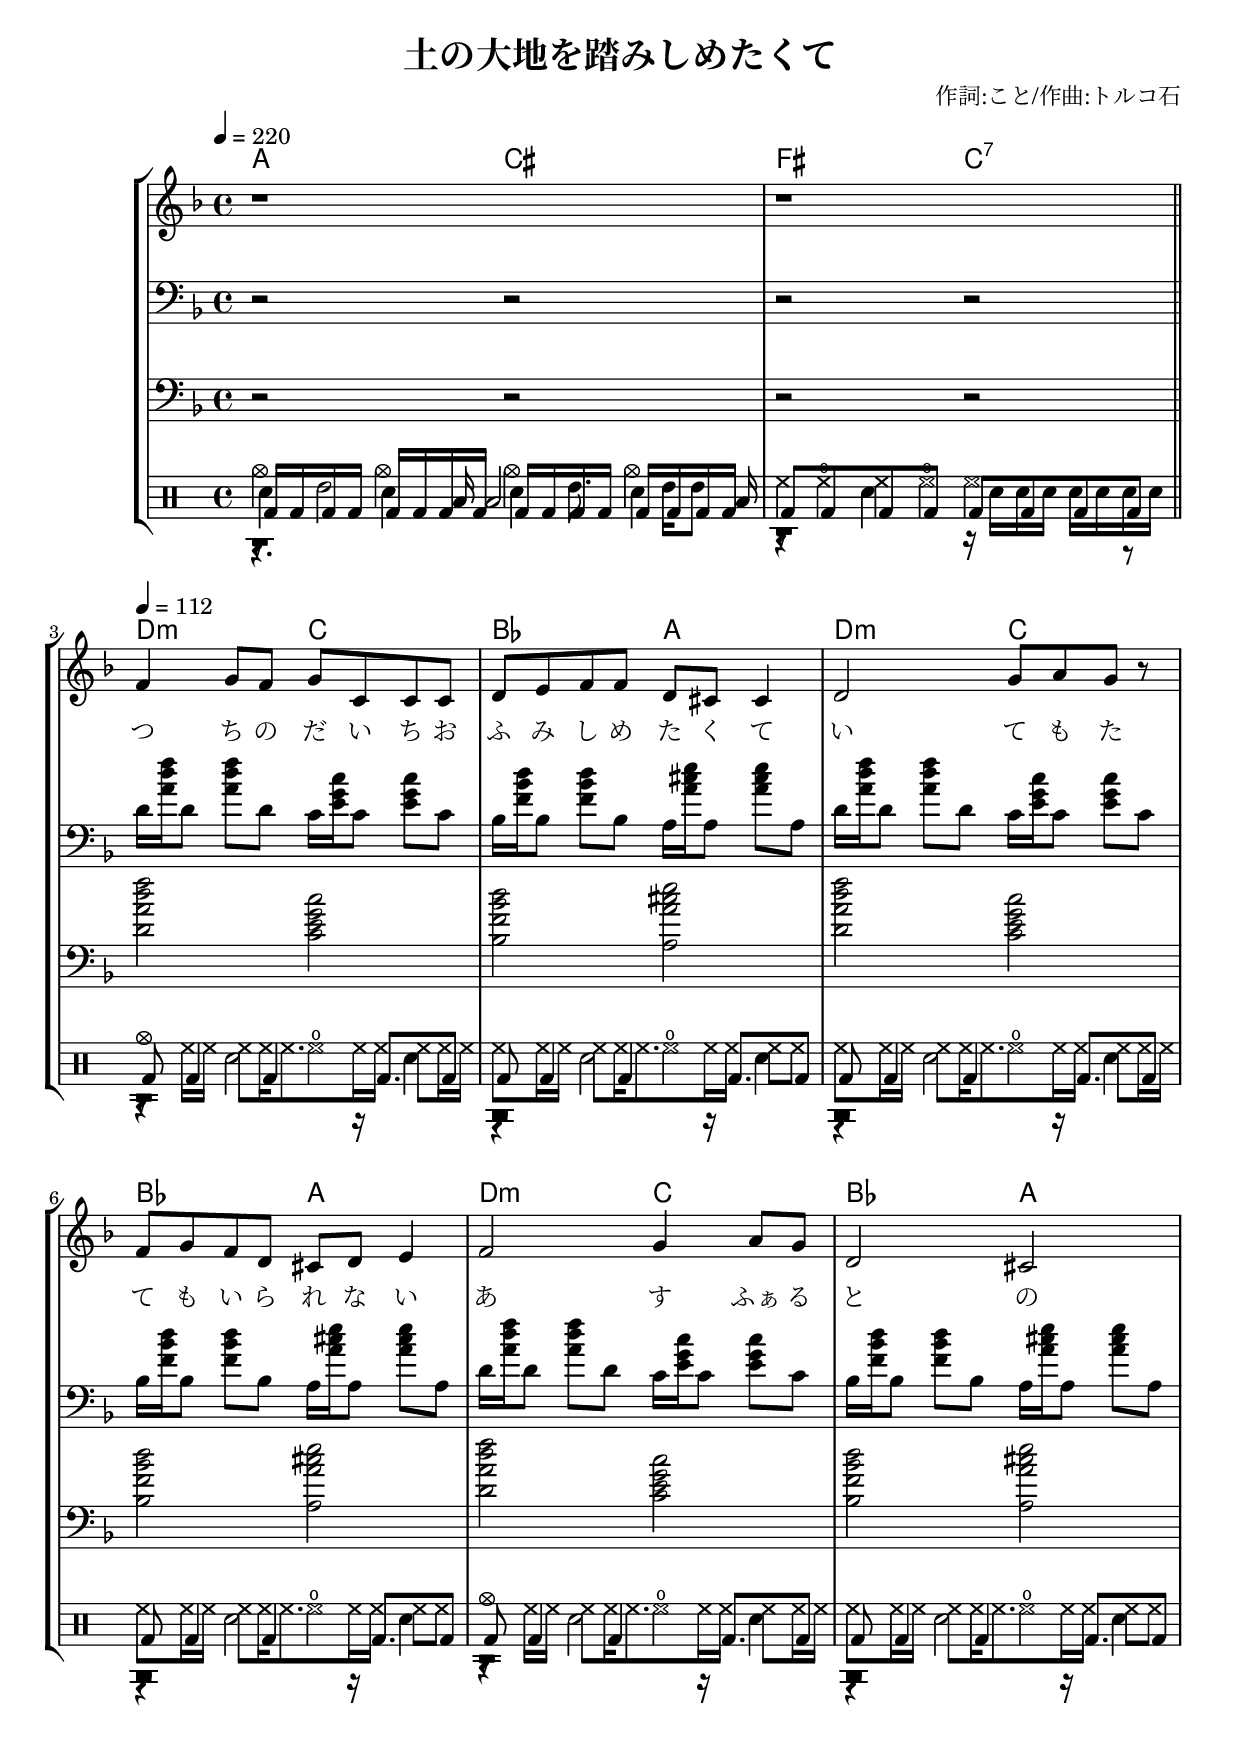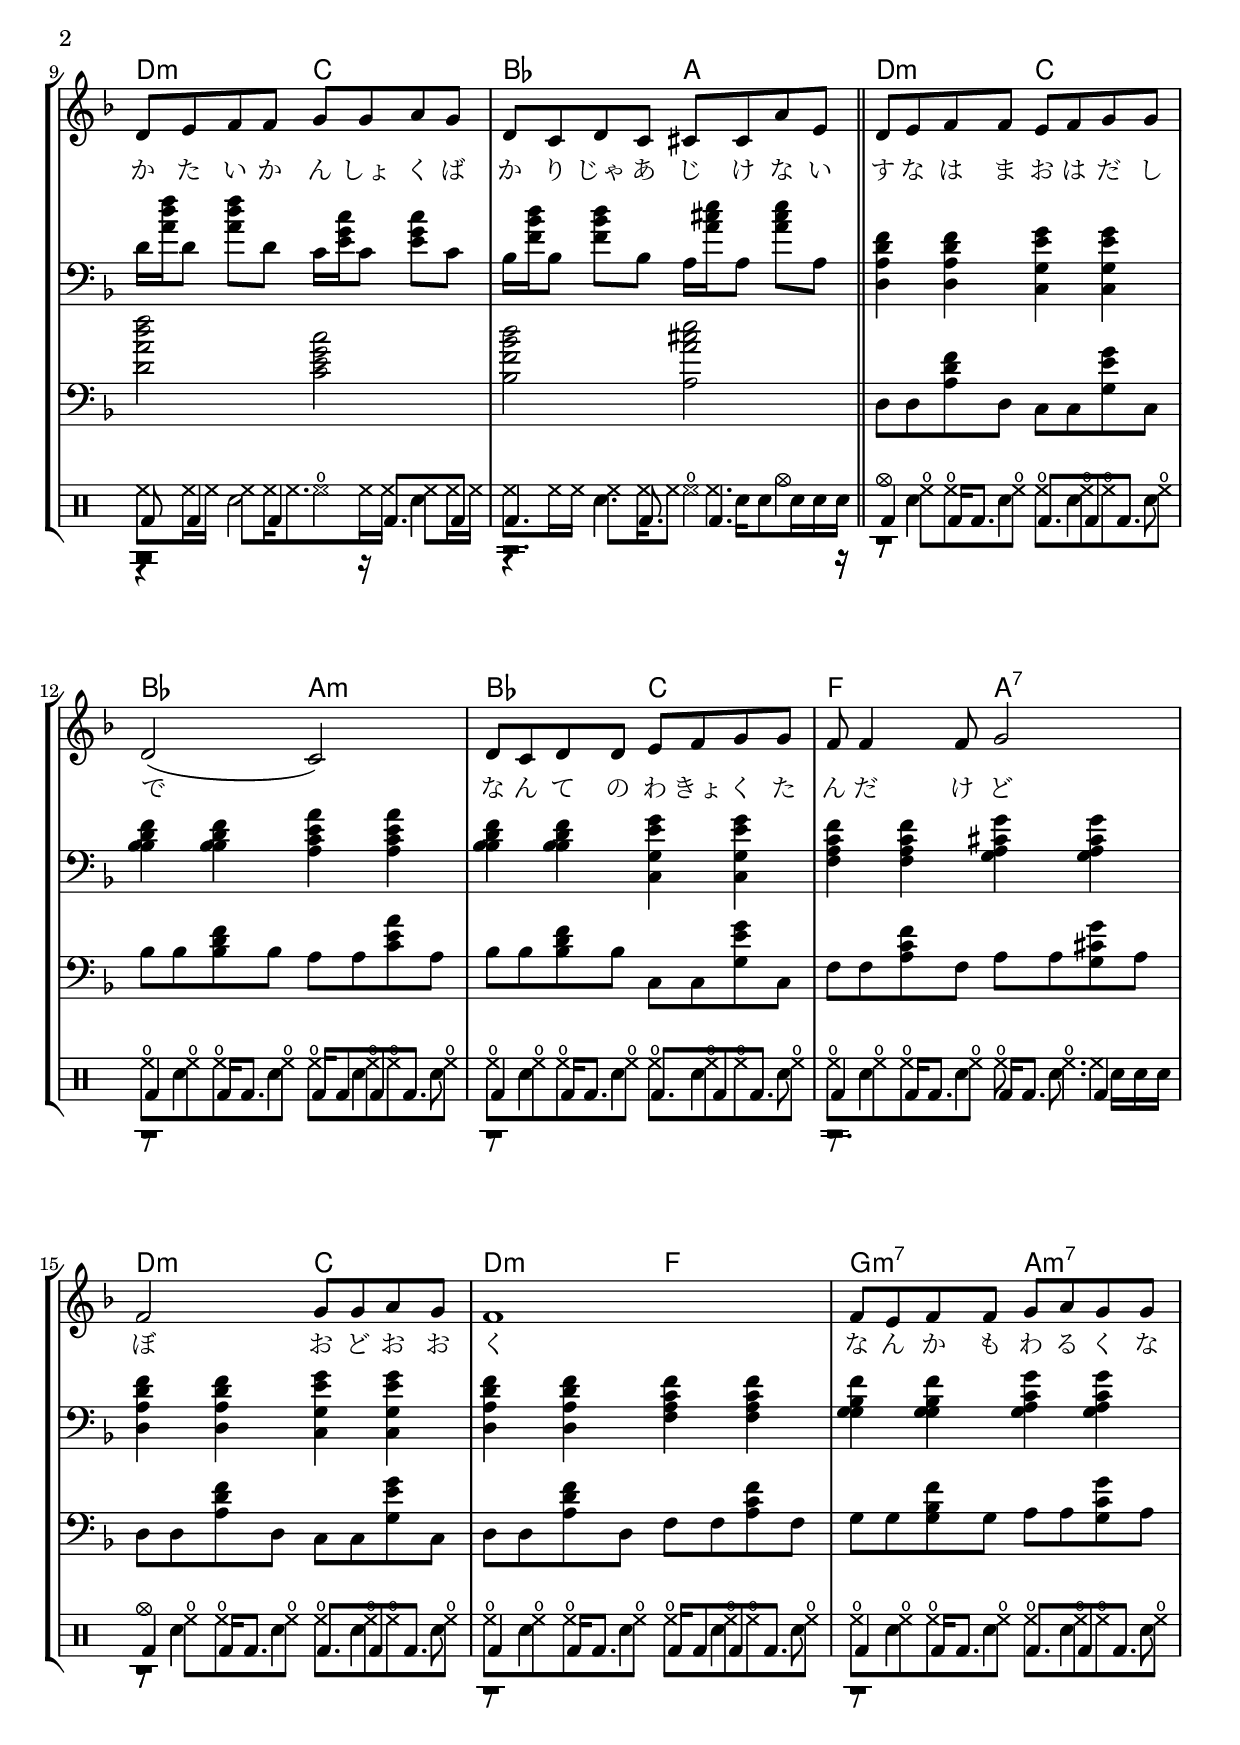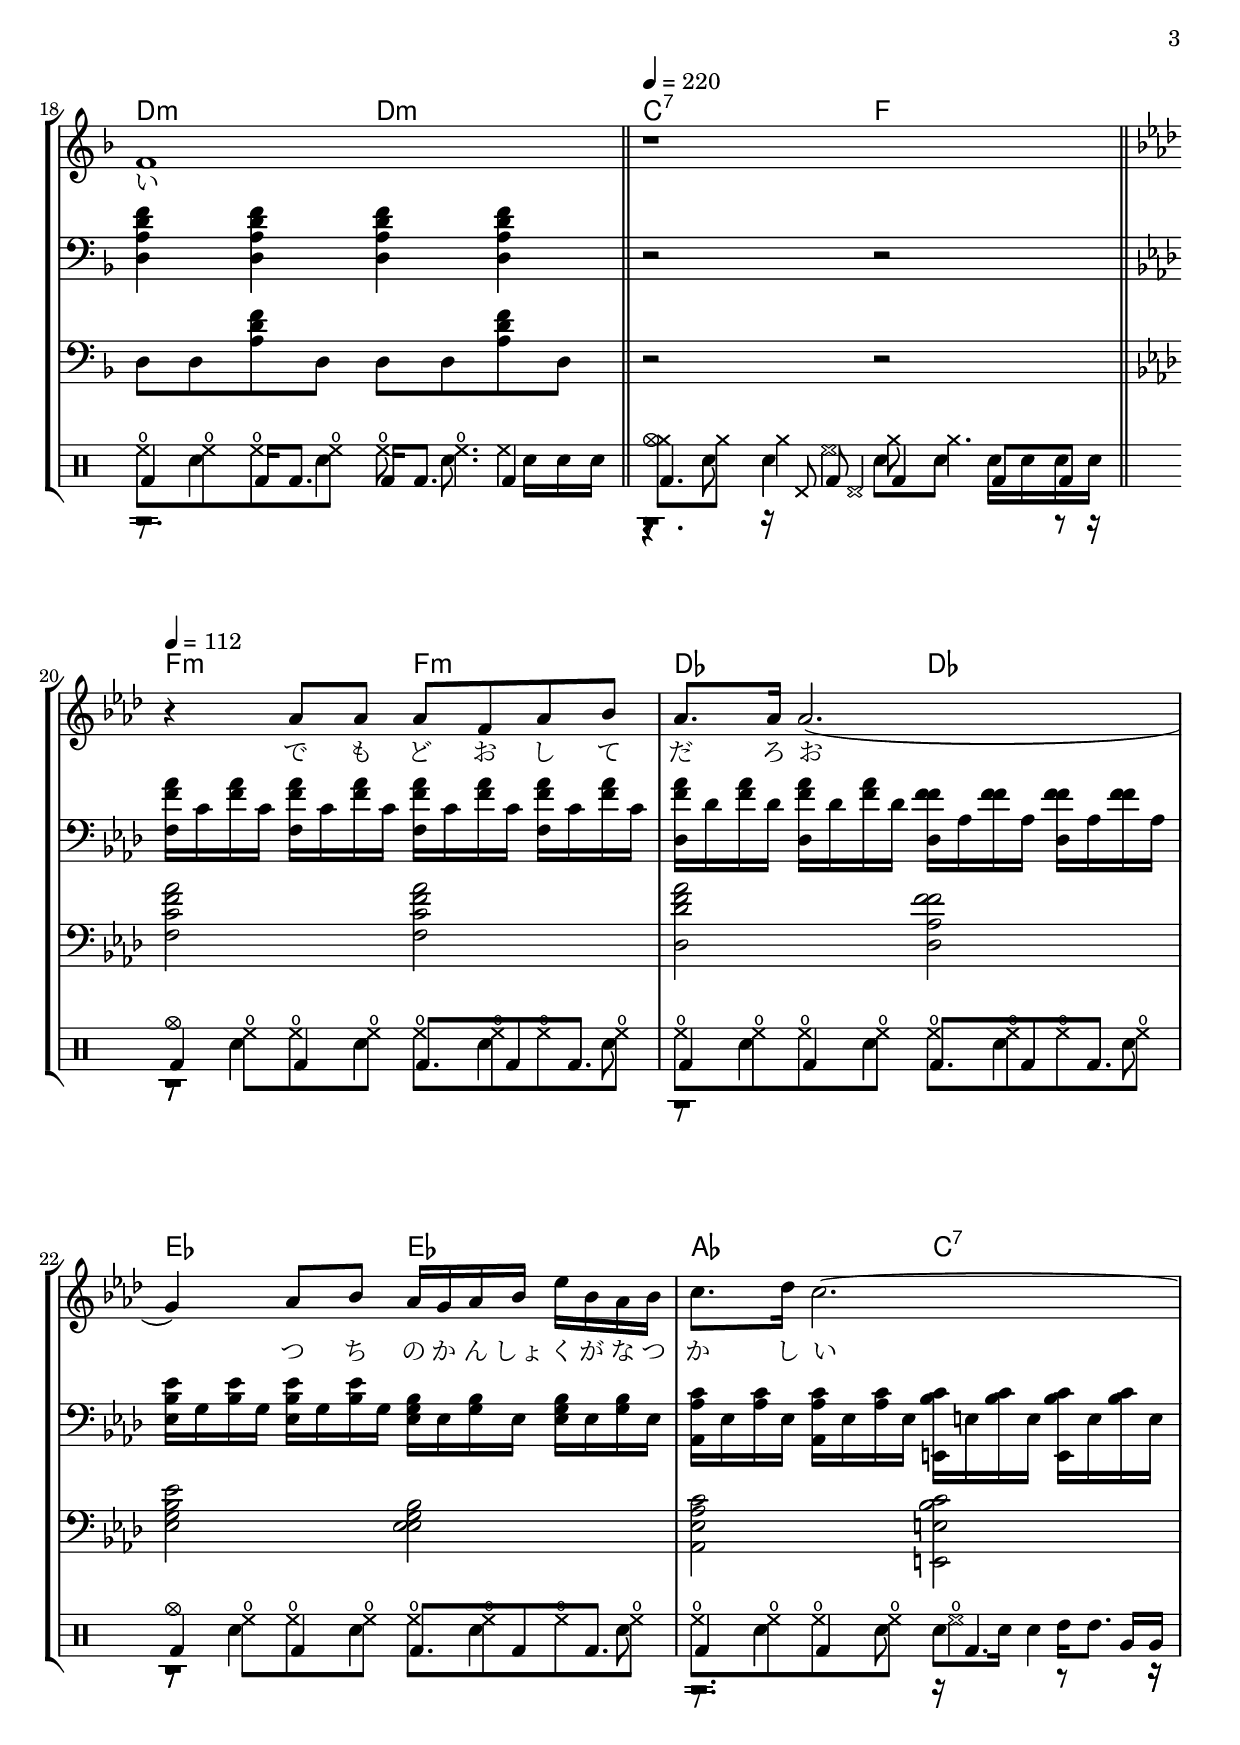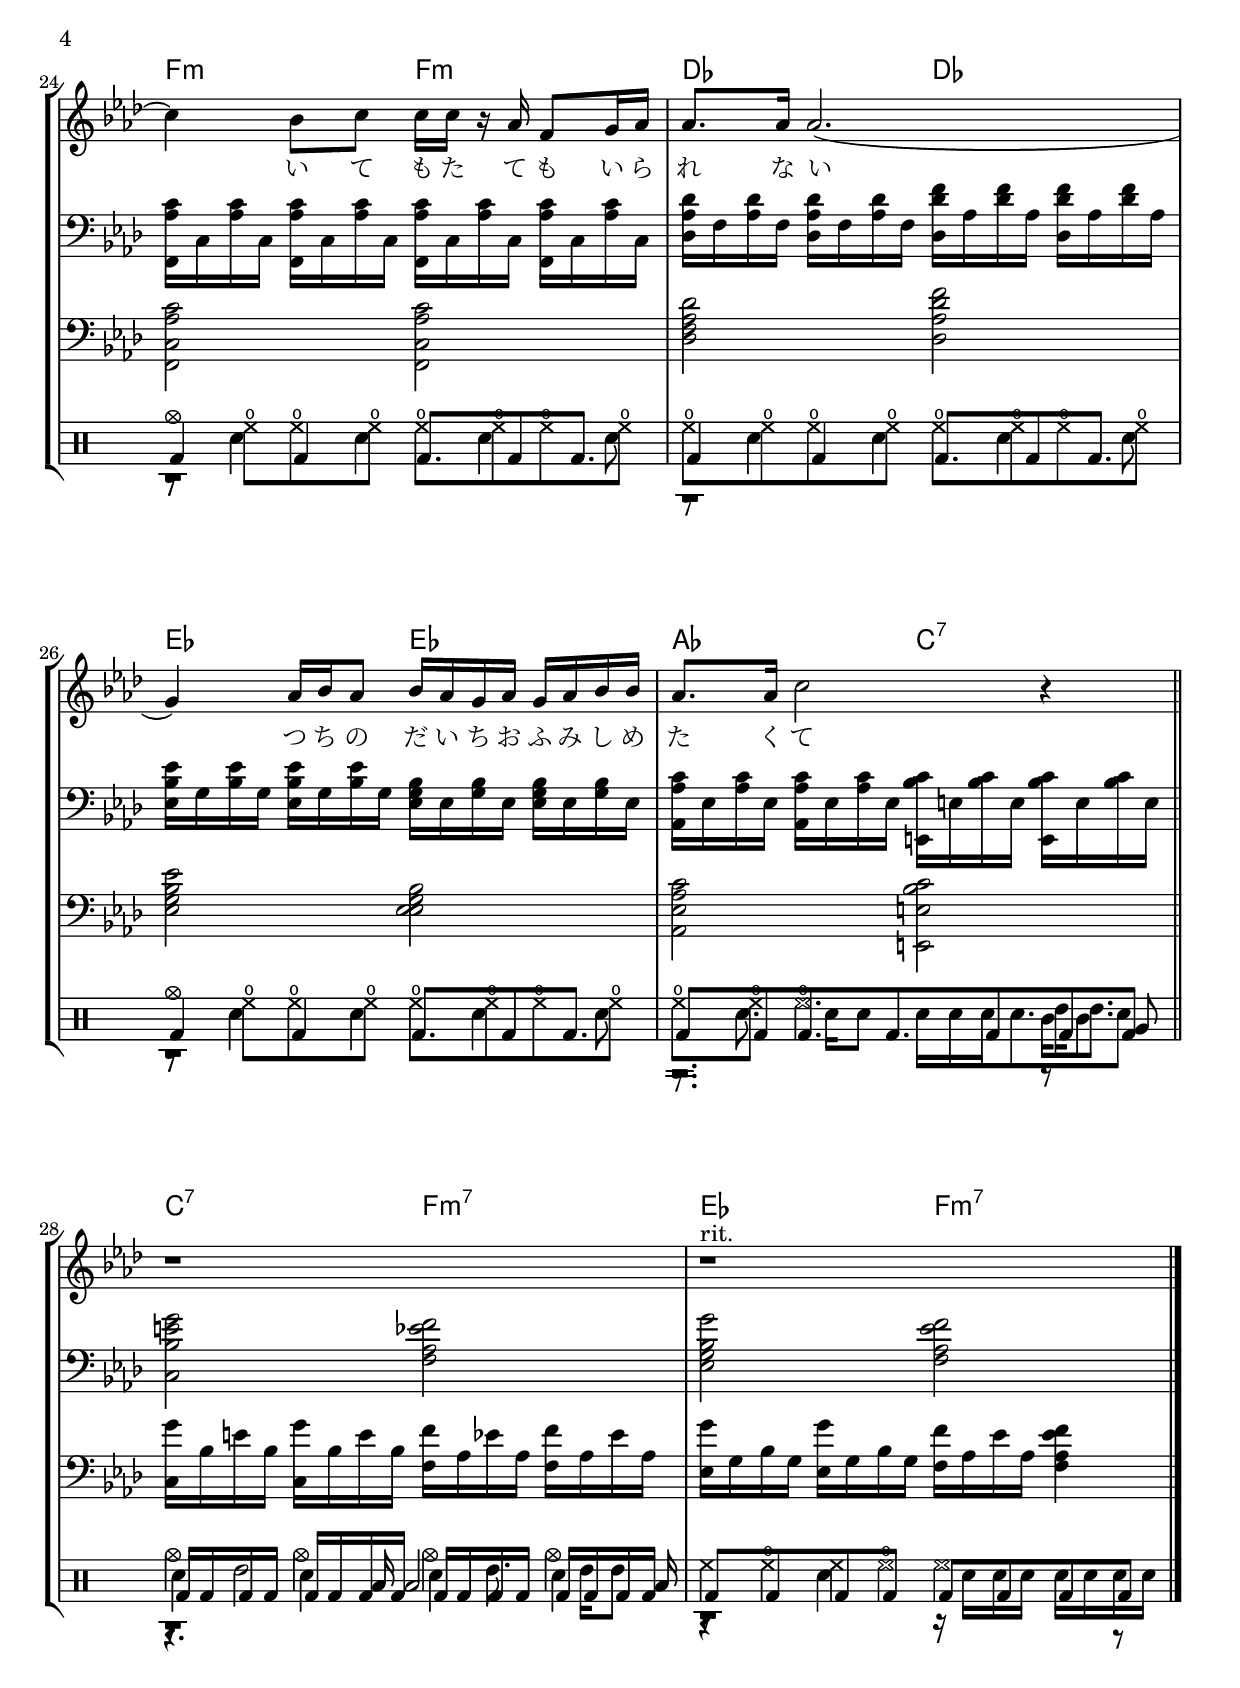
\version "2.12.1"

\header {
	title = \markup {土の大地を踏みしめたくて}
	composer = \markup \center-column {作詞:こと/作曲:トルコ石}
}

harmony = \chordmode {
	a2 cis fis c:7 

	d:m c bes a d:m c bes a d:m c bes a d:m c bes a 

	d:m c bes a:m bes c f a:7 d:m c d:m f g:min7 a:min7 d:m d:m 

	c:7 f 

	f:m f:m des des es es as c:7 f:m f:m des des es es as c:7 

	c:7 f:min7 es f:min7 
}

melody = {
	\key f \major
	\tempo 4 = 220
	r1 | r1   
	\set Staff.midiInstrument = #"fss0.32"
		\tempo 4 = 112
 f'4  g'8  f'8  g'8  c'8  c'8  c'8 
	d'8  e'8  f'8  f'8  d'8  cis'8  cis'4 
	d'2  g'8  a'8  g'8  r8 
	f'8  g'8  f'8  d'8  cis'8  d'8  e'4 
	f'2  g'4  a'8  g'8 
	d'2  cis'2 
	d'8  e'8  f'8  f'8  g'8  g'8  a'8  g'8 
	d'8  c'8  d'8  c'8  cis'8  cis'8  a'8  e'8
	\set Staff.midiInstrument = #"fss0.32"
	 d'8  e'8  f'8  f'8  e'8  f'8  g'8  g'8 
	d'2  (c'2) 
	d'8  c'8  d'8  d'8  e'8  f'8  g'8  g'8 
	f'8  f'4  f'8  g'2 
	f'2  g'8  g'8  a'8  g'8 
	f'1 
	f'8  e'8  f'8  f'8  g'8  a'8  g'8  g'8 
	f'1
	\tempo 4 = 220
	r1   
	\set Staff.midiInstrument = #"fss0.32"
		\key as \major
	\tempo 4 = 112
r4 as'8  as'8  as'8  f'8  as'8  bes'8 
	as'8.  as'16  as'2. 
	(g'4)  as'8  bes'8  as'16  g'16  as'16  bes'16  es''16  bes'16  as'16  bes'16 
	c''8.  des''16  c''2.~ 
	c''4  bes'8  c''8  c''16  c''16  r16  as'16  f'8  g'16  as'16 
	as'8.  as'16  as'2. 
	(g'4)  as'16  bes'16  as'8  bes'16  as'16  g'16  as'16  g'16  as'16  bes'16  bes'16 
	as'8.  as'16  c''2  r4
	r1 | r1^"rit." \bar "|."
}

words = \lyricmode {
	
	つ  ち  の  だ  い  ち  お  ふ  み  し  め  た  く  て  い  て  も  た  て  も  い  ら  れ  な  い  あ  す  ふぁ  る  と  の  か  た  い  か  ん  しょ  く  ば  か  り  じゃ  あ  じ  け  な  い  
	す  な  は  ま  お  は  だ  し  で  な  ん  て  の  わ  きょ  く  た  ん  だ  け  ど  ぼ  お  ど  お  お  く  な  ん  か  も  わ  る  く  な  い  
	
	で  も  ど  お  し  て  だ  ろ  お  つ  ち  の  か  ん  しょ  く  が  な  つ  か  し  い  い  て  も  た  て  も  い  ら  れ  な  い  つ  ち  の  だ  い  ち  お  ふ  み  し  め  た  く  て  
	
}

tempochange = {
	\tempo 4 = 220
	r1 | r1 \bar "||"
	\tempo 4 = 112
	r1 | r1 | r1 | r1 | r1 | r1 | r1 | r1 \bar "||"
	\tempo 4 = 112
	r1 | r1 | r1 | r1 | r1 | r1 | r1 | r1 \bar "||"
	\tempo 4 = 220
	r1 \bar "||"
	\tempo 4 = 112
	r1 | r1 | r1 | r1 | r1 | r1 | r1 | r1 \bar "||"
	\tempo 4 = 112
	r1 | \tempo 4 = 84 r2 \tempo 4 = 74 r2 \bar "|."
}

mainacc = {
	\clef bass
	\set Staff.midiInstrument = #"Acoustic grand"
	\key f \major
	\tempo 4 = 220
	r2
	r2
	r2
	r2
	\bar "||"

	\set Staff.midiInstrument = #"Overdriven Guitar"
	\tempo 4 = 112
	d'16 <a' d'' f''>16 d'8 <a' d'' f''>8 d'8
	c'16 <e' g' c''>16 c'8 <e' g' c''>8 c'8
	bes16 <f' bes' d''>16 bes8 <f' bes' d''>8 bes8
	a16 <a' cis'' e''>16 a8 <a' cis'' e''>8 a8
	d'16 <a' d'' f''>16 d'8 <a' d'' f''>8 d'8
	c'16 <e' g' c''>16 c'8 <e' g' c''>8 c'8
	bes16 <f' bes' d''>16 bes8 <f' bes' d''>8 bes8
	a16 <a' cis'' e''>16 a8 <a' cis'' e''>8 a8
	d'16 <a' d'' f''>16 d'8 <a' d'' f''>8 d'8
	c'16 <e' g' c''>16 c'8 <e' g' c''>8 c'8
	bes16 <f' bes' d''>16 bes8 <f' bes' d''>8 bes8
	a16 <a' cis'' e''>16 a8 <a' cis'' e''>8 a8
	d'16 <a' d'' f''>16 d'8 <a' d'' f''>8 d'8
	c'16 <e' g' c''>16 c'8 <e' g' c''>8 c'8
	bes16 <f' bes' d''>16 bes8 <f' bes' d''>8 bes8
	a16 <a' cis'' e''>16 a8 <a' cis'' e''>8 a8
	\bar "||"

	\set Staff.midiInstrument = #"Electric Grand"
	<d a d' f'>4 <d a d' f'>4
	<c g e' g'>4 <c g e' g'>4
	<bes bes d' f'>4 <bes bes d' f'>4
	<a c' e' a'>4 <a c' e' a'>4
	<bes bes d' f'>4 <bes bes d' f'>4
	<c g e' g'>4 <c g e' g'>4
	<f a c' f'>4 <f a c' f'>4
	<a g cis' g'>4 <a g cis' g'>4
	<d a d' f'>4 <d a d' f'>4
	<c g e' g'>4 <c g e' g'>4
	<d a d' f'>4 <d a d' f'>4
	<f a c' f'>4 <f a c' f'>4
	<g g bes f'>4 <g g bes f'>4
	<a g c' g'>4 <a g c' g'>4
	<d a d' f'>4 <d a d' f'>4
	<d a d' f'>4 <d a d' f'>4
	\bar "||"

	\set Staff.midiInstrument = #"Acoustic grand"
	\tempo 4 = 220
	r2
	r2
	\bar "||"

	\set Staff.midiInstrument = #"Overdriven Guitar"
	\key as \major
	\tempo 4 = 112
	<f f' as'>16 c'16 <f' as'>16 c'16   <f f' as'>16 c'16 <f' as'>16 c'16
	<f f' as'>16 c'16 <f' as'>16 c'16   <f f' as'>16 c'16 <f' as'>16 c'16
	<des f' as'>16 des'16 <f' as'>16 des'16   <des f' as'>16 des'16 <f' as'>16 des'16
	<des f' f'>16 as16 <f' f'>16 as16   <des f' f'>16 as16 <f' f'>16 as16
	<es bes es'>16 g16 <bes es'>16 g16   <es bes es'>16 g16 <bes es'>16 g16
	<es g bes>16 es16 <g bes>16 es16   <es g bes>16 es16 <g bes>16 es16
	<as, as c'>16 es16 <as c'>16 es16   <as, as c'>16 es16 <as c'>16 es16
	<e, bes c'>16 e16 <bes c'>16 e16   <e, bes c'>16 e16 <bes c'>16 e16
	<f, as c'>16 c16 <as c'>16 c16   <f, as c'>16 c16 <as c'>16 c16
	<f, as c'>16 c16 <as c'>16 c16   <f, as c'>16 c16 <as c'>16 c16
	<des as des'>16 f16 <as des'>16 f16   <des as des'>16 f16 <as des'>16 f16
	<des des' f'>16 as16 <des' f'>16 as16   <des des' f'>16 as16 <des' f'>16 as16
	<es bes es'>16 g16 <bes es'>16 g16   <es bes es'>16 g16 <bes es'>16 g16
	<es g bes>16 es16 <g bes>16 es16   <es g bes>16 es16 <g bes>16 es16
	<as, as c'>16 es16 <as c'>16 es16   <as, as c'>16 es16 <as c'>16 es16
	<e, bes c'>16 e16 <bes c'>16 e16   <e, bes c'>16 e16 <bes c'>16 e16
	\bar "||"

	\set Staff.midiInstrument = #"Pad 4 (choir)"
	<c bes e' g'>2
	<f as es' f'>2
	<es g bes g'>2
	<f as es' f'>2
	\bar "|."
}

subacc = {
	\clef bass
	\set Staff.midiInstrument = #"Acoustic grand"
	\key f \major
	\tempo 4 = 220
	r2
	r2
	r2
	r2
	\bar "||"

	\set Staff.midiInstrument = #"Choir Aahs"
	\tempo 4 = 112
	<d' a' d'' f''>2
	<c' e' g' c''>2
	<bes f' bes' d''>2
	<a a' cis'' e''>2
	<d' a' d'' f''>2
	<c' e' g' c''>2
	<bes f' bes' d''>2
	<a a' cis'' e''>2
	<d' a' d'' f''>2
	<c' e' g' c''>2
	<bes f' bes' d''>2
	<a a' cis'' e''>2
	<d' a' d'' f''>2
	<c' e' g' c''>2
	<bes f' bes' d''>2
	<a a' cis'' e''>2
	\bar "||"

	\set Staff.midiInstrument = #"Distorted Guitar"
	d8 d8 <a d' f'>8 d8
	c8 c8 <g e' g'>8 c8
	bes8 bes8 <bes d' f'>8 bes8
	a8 a8 <c' e' a'>8 a8
	bes8 bes8 <bes d' f'>8 bes8
	c8 c8 <g e' g'>8 c8
	f8 f8 <a c' f'>8 f8
	a8 a8 <g cis' g'>8 a8
	d8 d8 <a d' f'>8 d8
	c8 c8 <g e' g'>8 c8
	d8 d8 <a d' f'>8 d8
	f8 f8 <a c' f'>8 f8
	g8 g8 <g bes f'>8 g8
	a8 a8 <g c' g'>8 a8
	d8 d8 <a d' f'>8 d8
	d8 d8 <a d' f'>8 d8
	\bar "||"

	\set Staff.midiInstrument = #"Acoustic grand"
	\tempo 4 = 220
	r2
	r2
	\bar "||"

	\set Staff.midiInstrument = #"Pad 8 (sweep)"
	\key as \major
	\tempo 4 = 112
	<f c' f' as'>2
	<f c' f' as'>2
	<des des' f' as'>2
	<des as f' f'>2
	<es g bes es'>2
	<es es g bes>2
	<as, es as c'>2
	<e, e bes c'>2
	<f, c as c'>2
	<f, c as c'>2
	<des f as des'>2
	<des as des' f'>2
	<es g bes es'>2
	<es es g bes>2
	<as, es as c'>2
	<e, e bes c'>2
	\bar "||"

	\set Staff.midiInstrument = #"Overdriven Guitar"
	<c g'>16 bes e' bes <c g'> bes e' bes
	<f f'>16 as es' as <f f'> as es' as
	<es g'>16 g bes g <es g'> g bes g
	<f f'>16 as es' as <f as es' f'>4
	\bar "|."
}

percA = {
	\drummode {
	r1  |hh4 hh4 hh2  \bar "||"
	r2 hho2  |r2 hho2  |r2 hho2  |r2 hho2  |r2 hho2  |r2 hho2  |r2 hho2  |r2 hho2  \bar "||"
	cymc1  |r1  |r1  |r1  |cymc1  |r1  |r1  |r1  \bar "||"
	cymr8 cymr8 cymr4 cymr8 cymr4.  \bar "||"
	r8 hho8 hho8 hho8 hho8 hho8 hho8 hho8  |hho8 hho8 hho8 hho8 hho8 hho8 hho8 hho8  |r8 hho8 hho8 hho8 hho8 hho8 hho8 hho8  |hho8 hho8 hho8 hho8 hho2  |r8 hho8 hho8 hho8 hho8 hho8 hho8 hho8  |hho8 hho8 hho8 hho8 hho8 hho8 hho8 hho8  |r8 hho8 hho8 hho8 hho8 hho8 hho8 hho8  |hho8 hho8 hho2.  \bar "||"
	r1  |hh4 hh4 hh2  \bar "|."
	}
}

percB = {
	\drummode {
	sn4 sn4 sn4 sn4  |r4 sn4 r16 sn16 sn16 sn16 sn16 sn16 sn16 sn16  \bar "||"
	r8 hh16 hh16 hh8 hh16 hh8. hh16 hh16 hh8 hh16 hh16  |hh8 hh16 hh16 hh8 hh16 hh8. hh16 hh16 hh8 hh8  |hh8 hh16 hh16 hh8 hh16 hh8. hh16 hh16 hh8 hh16 hh16  |hh8 hh16 hh16 hh8 hh16 hh8. hh16 hh16 hh8 hh8  |r8 hh16 hh16 hh8 hh16 hh8. hh16 hh16 hh8 hh16 hh16  |hh8 hh16 hh16 hh8 hh16 hh8. hh16 hh16 hh8 hh8  |hh8 hh16 hh16 hh8 hh16 hh8. hh16 hh16 hh8 hh16 hh16  |hh8 hh16 hh16 hh8 hh16 hh8 hh4. r16  \bar "||"
	r8 hho8 hho8 hho8 hho8 hho8 hho8 hho8  |hho8 hho8 hho8 hho8 hho8 hho8 hho8 hho8  |hho8 hho8 hho8 hho8 hho8 hho8 hho8 hho8  |hho8 hho8 hho8 hho8 hho8 hho4.  |r8 hho8 hho8 hho8 hho8 hho8 hho8 hho8  |hho8 hho8 hho8 hho8 hho8 hho8 hho8 hho8  |hho8 hho8 hho8 hho8 hho8 hho8 hho8 hho8  |hho8 hho8 hho8 hho8 hho8 hho4.  \bar "||"
	r8 sn8 sn4 sn8 sn8 sn16 sn16 sn16 sn16  \bar "||"
	r8 sn4 sn4 sn4 sn8  |r8 sn4 sn4 sn4 sn8  |r8 sn4 sn4 sn4 sn8  |r8 sn4 sn8 sn8 sn16 sn4 r16  |r8 sn4 sn4 sn4 sn8  |r8 sn4 sn4 sn4 sn8  |r8 sn4 sn4 sn4 sn8  |r8 sn8. sn16 sn8 sn16 sn16 sn16 sn8. sn8  \bar "||"
	sn4 sn4 sn4 sn4  |r4 sn4 r16 sn16 sn16 sn16 sn16 sn16 sn16 sn16  \bar "|."
	}
}

percC = {
	\drummode {
	bd16 bd16 bd16 bd16 bd16 bd16 bd16 bd16 bd16 bd16 bd16 bd16 bd16 bd16 bd16 bd16  |bd8 bd8 bd8 bd8 bd8 bd8 bd8 bd8  \bar "||"
	r4 sn2 sn4  |r4 sn2 sn4  |r4 sn2 sn4  |r4 sn2 sn4  |r4 sn2 sn4  |r4 sn2 sn4  |r4 sn2 sn4  |r4 sn4. sn16 sn8 sn16 sn16 sn16  \bar "||"
	r1  |r1  |r1  |r2. hh4  |r1  |r1  |r1  |r2. hh4  \bar "||"
	bd4. bd8 bd4 bd8 bd8  \bar "||"
	bd4 bd4 bd8. bd8 bd8.  |bd4 bd4 bd8. bd8 bd8.  |bd4 bd4 bd8. bd8 bd8.  |bd4 bd4 r16 bd4. r16  |bd4 bd4 bd8. bd8 bd8.  |bd4 bd4 bd8. bd8 bd8.  |bd4 bd4 bd8. bd8 bd8.  |bd8 bd8 bd8. bd8. bd8 bd8 bd8  \bar "||"
	bd16 bd16 bd16 bd16 bd16 bd16 bd16 bd16 bd16 bd16 bd16 bd16 bd16 bd16 bd16 bd16  |bd8 bd8 bd8 bd8 bd8 bd8 bd8 bd8  \bar "|."
	}
}

percD = {
	\drummode {
	r1  |r8 hho4 hho2 r8  \bar "||"
	bd8 bd4 bd4 r16 bd8. bd8  |bd8 bd4 bd4 r16 bd8. bd8  |bd8 bd4 bd4 r16 bd8. bd8  |bd8 bd4 bd4 r16 bd8. bd8  |bd8 bd4 bd4 r16 bd8. bd8  |bd8 bd4 bd4 r16 bd8. bd8  |bd8 bd4 bd4 r16 bd8. bd8  |bd4. bd8. bd4. r16  \bar "||"
	r8 sn4 sn4 sn4 sn8  |r8 sn4 sn4 sn4 sn8  |r8 sn4 sn4 sn4 sn8  |r8 sn4 sn4 sn8. sn16 sn16 sn16  |r8 sn4 sn4 sn4 sn8  |r8 sn4 sn4 sn4 sn8  |r8 sn4 sn4 sn4 sn8  |r8 sn4 sn4 sn8. sn16 sn16 sn16  \bar "||"
	cymc1  \bar "||"
	cymc1  |r1  |cymc1  |r1  |cymc1  |r1  |cymc1  |r1  \bar "||"
	r1  |r8 hho4 hho2 r8  \bar "|."
	}
}

percE = {
	\drummode {
	cymc4 cymc4 cymc4 cymc4  |r1 \bar "||"
	cymc1  |r1 |r1 |r1 |cymc1  |r1 |r1 |r2. cymc4  \bar "||"
	bd4 bd16 bd8. bd8. bd8 bd8.  |bd4 bd16 bd8. bd16 bd8 bd8 bd8.  |bd4 bd16 bd8. bd8. bd8 bd8.  |bd4 bd16 bd8. bd16 bd8. bd4  |bd4 bd16 bd8. bd8. bd8 bd8.  |bd4 bd16 bd8. bd16 bd8 bd8 bd8.  |bd4 bd16 bd8. bd8. bd8 bd8.  |bd4 bd16 bd8. bd16 bd8. bd4  \bar "||"
	r4 r16 hhp8 hhp2 r16  \bar "||"
	r1 |r1 |r1 |r2. tommh16 tommh8.  |r1 |r1 |r1 |r2. tommh16 tommh8.  \bar "||"
	cymc4 cymc4 cymc4 cymc4  |r1 \bar "|."
	}
}

percF = {
	\drummode {
	r8 tommh2 tommh8. tommh16 tommh8  |r1 \bar "||"
	r1 | r1 | r1 | r1 | r1 | r1 | r1 | r1 \bar "||"
	r1 | r1 | r1 | r1 | r1 | r1 | r1 | r1 \bar "||"
	r4. hh2 r8  \bar "||"
	r1 |r1 |r1 |r2. r8 tomfh16 tomfh16  |r1 |r1 |r1 |r2. r8 tomfh8  \bar "||"
	r8 tommh2 tommh8. tommh16 tommh8  |r1 \bar "|."
	}
}

percG = {
	\drummode {
	r4. toml16 toml2 toml16  |r1 \bar "||"
	r1 | r1 | r1 | r1 | r1 | r1 | r1 | r1 \bar "||"
	r1 | r1 | r1 | r1 | r1 | r1 | r1 | r1 \bar "||"
	r1 \bar "||"
	r1 |r1 |r1 |r1 |r1 |r1 |r1 |r2. tomml16 tomml8.  \bar "||"
	r4. toml16 toml2 toml16  |r1 \bar "|."
	}
}

\score {
	<<
		\new StaffGroup <<
			\new ChordNames {\harmony}
			\new Voice = "melody" {\melody}
			\new Lyrics \lyricsto "melody" \words
			\new Staff = "mainacc" {\mainacc}
			\new Staff = "subacc" {\subacc}
			\new DrumStaff <<
				\new DrumVoice {\percA}
				\new DrumVoice {\percB}
				\new DrumVoice {\percC}
				\new DrumVoice {\percD}
				\new DrumVoice {\percE}
				\new DrumVoice {\percF}
				\new DrumVoice {\percG}
			>>
		>>
	>>
	\layout { }
}
